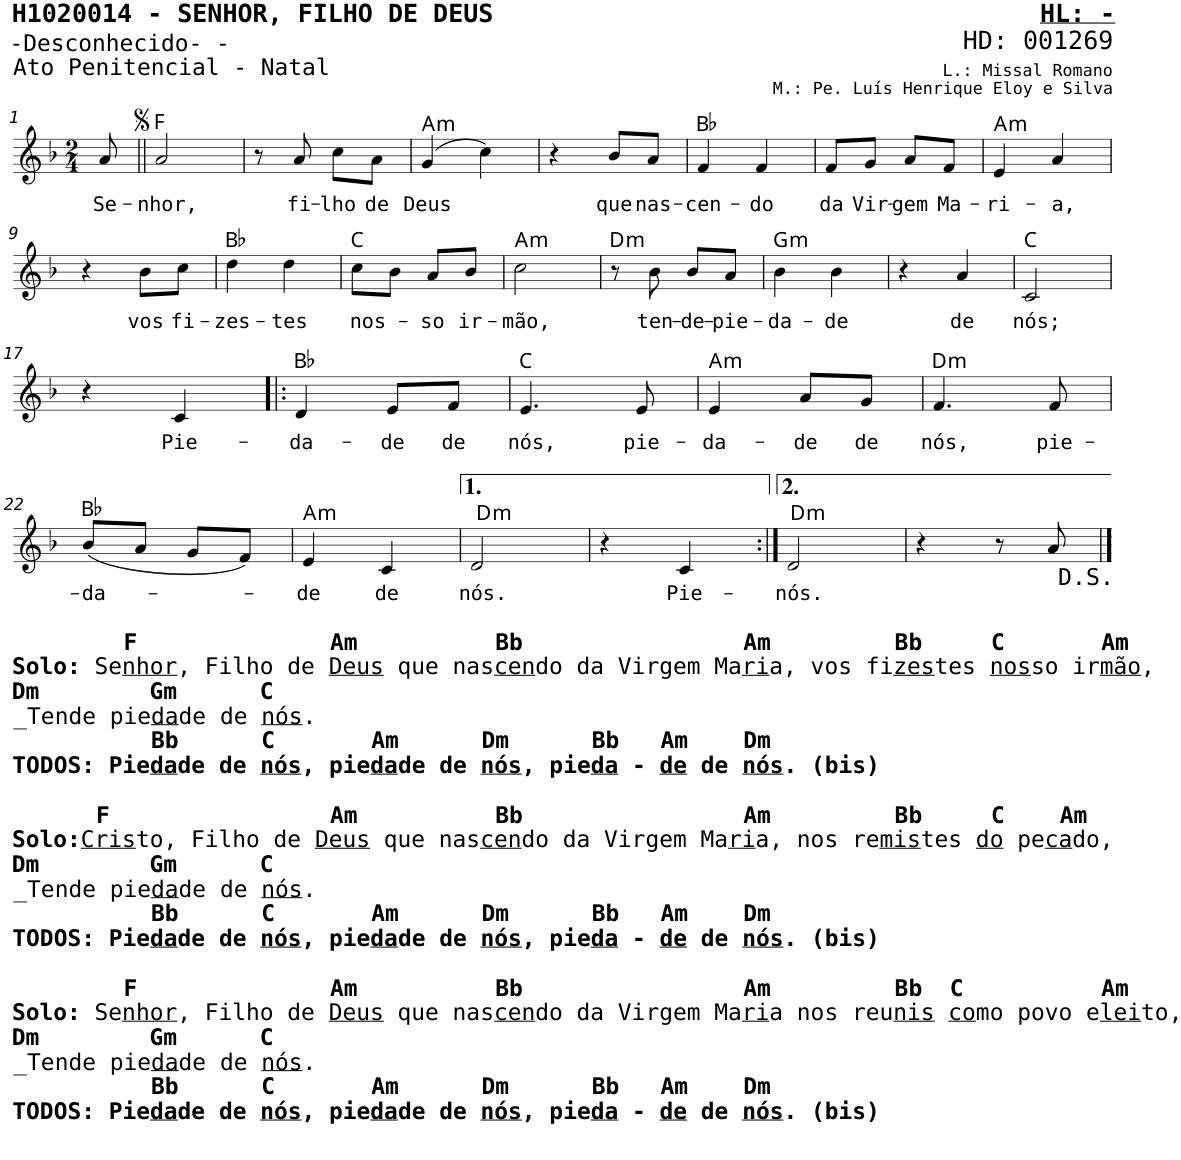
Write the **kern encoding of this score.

**kern	**text	**harte
*part1	*part1	*part1
*staff1	*staff1	*
*I"Voz	*	*
*I'V	*	*
*stria5	*	*
*clefG2	*	*
*k[b-]	*	*
*M2/4	*	*
=1	=1	=1
!	!LO:LY:b	!
8a/	Se-	.
=2||	=2||	=2||
!	!LO:LY:b	!
2a/	-nhor,	F:maj
=3	=3	=3
8r	.	.
!	!LO:LY:b	!
8a/	fi-	.
!	!LO:LY:b	!
8cc\L	-lho	.
!	!LO:LY:b	!
8a\J	de	.
=4	=4	=4
!	!LO:LY:b	!LO:H:kt=m
(4g/	Deus	A:min
4cc\)	.	.
=5	=5	=5
4r	.	.
!	!LO:LY:b	!
8b-/L	que	.
!	!LO:LY:b	!
8a/J	nas-	.
=6	=6	=6
!	!LO:LY:b	!
4f/	-cen-	Bb:maj
!	!LO:LY:b	!
4f/	-do	.
=7	=7	=7
!	!LO:LY:b	!
8f/L	da	.
!	!LO:LY:b	!
8g/J	Vir-	.
!	!LO:LY:b	!
8a/L	-gem	.
!	!LO:LY:b	!
8f/J	Ma-	.
=8	=8	=8
!	!LO:LY:b	!LO:H:kt=m
4e/	-ri-	A:min
!	!LO:LY:b	!
4a/	-a,	.
!!LO:LB:g=z
=9	=9	=9
4r	.	.
!	!LO:LY:b	!
8b-\L	vos	.
!	!LO:LY:b	!
8cc\J	fi-	.
=10	=10	=10
!	!LO:LY:b	!
4dd\	-zes-	Bb:maj
!	!LO:LY:b	!
4dd\	-tes	.
=11	=11	=11
!	!LO:LY:b	!
8cc\L	nos-	C:maj
8b-\J	.	.
!	!LO:LY:b	!
8a/L	-so	.
!	!LO:LY:b	!
8b-/J	ir-	.
=12	=12	=12
!	!LO:LY:b	!LO:H:kt=m
2cc\	-mão,	A:min
=13	=13	=13
!	!	!LO:H:kt=m
8r	.	D:min
!	!LO:LY:b	!
8b-\	ten-	.
!	!LO:LY:b	!
8b-/L	-de-	.
!	!LO:LY:b	!
8a/J	-pie-	.
=14	=14	=14
!	!LO:LY:b	!LO:H:kt=m
4b-\	-da-	G:min
!	!LO:LY:b	!
4b-\	-de	.
=15	=15	=15
4r	.	.
!	!LO:LY:b	!
4a/	de	.
=16	=16	=16
!	!LO:LY:b	!
2c/	nós;	C:maj
!!LO:LB:g=z
=17	=17	=17
4r	.	.
!	!LO:LY:b	!
4c/	Pie-	.
=18!|:	=18!|:	=18!|:
!	!LO:LY:b	!
4d/	-da-	Bb:maj
!	!LO:LY:b	!
8e/L	-de	.
!	!LO:LY:b	!
8f/J	de	.
=19	=19	=19
!	!LO:LY:b	!
4.e/	nós,	C:maj
!	!LO:LY:b	!
8e/	pie-	.
=20	=20	=20
!	!LO:LY:b	!LO:H:kt=m
4e/	-da-	A:min
!	!LO:LY:b	!
8a/L	-de	.
!	!LO:LY:b	!
8g/J	de	.
=21	=21	=21
!	!LO:LY:b	!LO:H:kt=m
4.f/	nós,	D:min
!	!LO:LY:b	!
8f/	pie-	.
!!LO:LB:g=z
=22	=22	=22
!LO:TX:b:B:t=F              Am          Bb                Am         Bb     C       Am	!	!
!LO:TX:b:t=Solo&colon;	!	!
!LO:TX:b:t=Se	!	!
!LO:TX:b:t=nhor	!	!
!LO:TX:b:t=, Filho de	!	!
!LO:TX:b:t=Deus	!	!
!LO:TX:b:t=que nas	!	!
!LO:TX:b:t=cen	!	!
!LO:TX:b:t=do da Virgem Ma	!	!
!LO:TX:b:t=ri	!	!
!LO:TX:b:t=a, vos fi	!	!
!LO:TX:b:t=zes	!	!
!LO:TX:b:t=tes	!	!
!LO:TX:b:t=nos	!	!
!LO:TX:b:t=so ir	!	!
!LO:TX:b:t=mão	!	!
!LO:TX:b:t=,	!	!
!LO:TX:b:B:t=Dm        Gm      C	!	!
!LO:TX:b:t=_Tende pie	!	!
!LO:TX:b:t=da	!	!
!LO:TX:b:t=de de	!	!
!LO:TX:b:t=nós	!	!
!LO:TX:b:t=.	!	!
!LO:TX:b:B:t=Bb      C       Am      Dm      Bb   Am    Dm	!	!
!LO:TX:b:t=TODOS&colon; Pie	!	!
!LO:TX:b:t=da	!	!
!LO:TX:b:t=de de	!	!
!LO:TX:b:t=nós	!	!
!LO:TX:b:t=, pie	!	!
!LO:TX:b:t=da	!	!
!LO:TX:b:t=de de	!	!
!LO:TX:b:t=nós	!	!
!LO:TX:b:t=, pie	!	!
!LO:TX:b:t=da	!	!
!LO:TX:b:t=-	!	!
!LO:TX:b:t=de	!	!
!LO:TX:b:t=de	!	!
!LO:TX:b:t=nós	!	!
!LO:TX:b:t=. (bis)	!	!
!LO:TX:b:t=F                Am          Bb                Am         Bb     C    Am	!	!
!LO:TX:b:t=Solo&colon;	!	!
!LO:TX:b:t=Cris	!	!
!LO:TX:b:t=to, Filho de	!	!
!LO:TX:b:t=Deus	!	!
!LO:TX:b:t=que nas	!	!
!LO:TX:b:t=cen	!	!
!LO:TX:b:t=do da Virgem Ma	!	!
!LO:TX:b:t=ri	!	!
!LO:TX:b:t=a, nos re	!	!
!LO:TX:b:t=mis	!	!
!LO:TX:b:t=tes	!	!
!LO:TX:b:t=do	!	!
!LO:TX:b:t=pe	!	!
!LO:TX:b:t=ca	!	!
!LO:TX:b:t=do,	!	!
!LO:TX:b:B:t=Dm        Gm      C	!	!
!LO:TX:b:t=_Tende pie	!	!
!LO:TX:b:t=da	!	!
!LO:TX:b:t=de de	!	!
!LO:TX:b:t=nós	!	!
!LO:TX:b:t=.	!	!
!LO:TX:b:B:t=Bb      C       Am      Dm      Bb   Am    Dm	!	!
!LO:TX:b:t=TODOS&colon; Pie	!	!
!LO:TX:b:t=da	!	!
!LO:TX:b:t=de de	!	!
!LO:TX:b:t=nós	!	!
!LO:TX:b:t=, pie	!	!
!LO:TX:b:t=da	!	!
!LO:TX:b:t=de de	!	!
!LO:TX:b:t=nós	!	!
!LO:TX:b:t=, pie	!	!
!LO:TX:b:t=da	!	!
!LO:TX:b:t=-	!	!
!LO:TX:b:t=de	!	!
!LO:TX:b:t=de	!	!
!LO:TX:b:t=nós	!	!
!LO:TX:b:t=. (bis)	!	!
!LO:TX:b:t=F              Am          Bb                Am         Bb  C          Am	!	!
!LO:TX:b:t=Solo&colon;	!	!
!LO:TX:b:t=Se	!	!
!LO:TX:b:t=nhor	!	!
!LO:TX:b:t=, Filho de	!	!
!LO:TX:b:t=Deus	!	!
!LO:TX:b:t=que nas	!	!
!LO:TX:b:t=cen	!	!
!LO:TX:b:t=do da Virgem Ma	!	!
!LO:TX:b:t=ri	!	!
!LO:TX:b:t=a nos reu	!	!
!LO:TX:b:t=nis	!	!
!LO:TX:b:t=co	!	!
!LO:TX:b:t=mo povo e	!	!
!LO:TX:b:t=lei	!	!
!LO:TX:b:t=to,	!	!
!LO:TX:b:B:t=Dm        Gm      C	!	!
!LO:TX:b:t=_Tende pie	!	!
!LO:TX:b:t=da	!	!
!LO:TX:b:t=de de	!	!
!LO:TX:b:t=nós	!	!
!LO:TX:b:t=.	!	!
!LO:TX:b:B:t=Bb      C       Am      Dm      Bb   Am    Dm	!	!
!LO:TX:b:t=TODOS&colon; Pie	!	!
!LO:TX:b:t=da	!	!
!LO:TX:b:t=de de	!	!
!LO:TX:b:t=nós	!	!
!LO:TX:b:t=, pie	!	!
!LO:TX:b:t=da	!	!
!LO:TX:b:t=de de	!	!
!LO:TX:b:t=nós	!	!
!LO:TX:b:t=, pie	!	!
!LO:TX:b:t=da	!	!
!LO:TX:b:t=-	!	!
!LO:TX:b:t=de	!	!
!LO:TX:b:t=de	!	!
!LO:TX:b:t=nós	!	!
!LO:TX:b:t=. (bis)	!	!
!	!LO:LY:b	!
(8b-/L	-da-	Bb:maj
8a/J	.	.
8g/L	.	.
8f/J)	.	.
=23	=23	=23
!	!LO:LY:b	!LO:H:kt=m
4e/	-de	A:min
!	!LO:LY:b	!
4c/	de	.
=24	=24	=24
!	!LO:LY:b	!LO:H:kt=m
2d/	nós.	D:min
=25	=25	=25
4r	.	.
!	!LO:LY:b	!
4c/	Pie-	.
=26:|!	=26:|!	=26:|!
!	!LO:LY:b	!LO:H:kt=m
2d/	nós.	D:min
=27	=27	=27
4r	.	.
8r	.	.
8a/	.	.
==	==	==
*-	*-	*-
